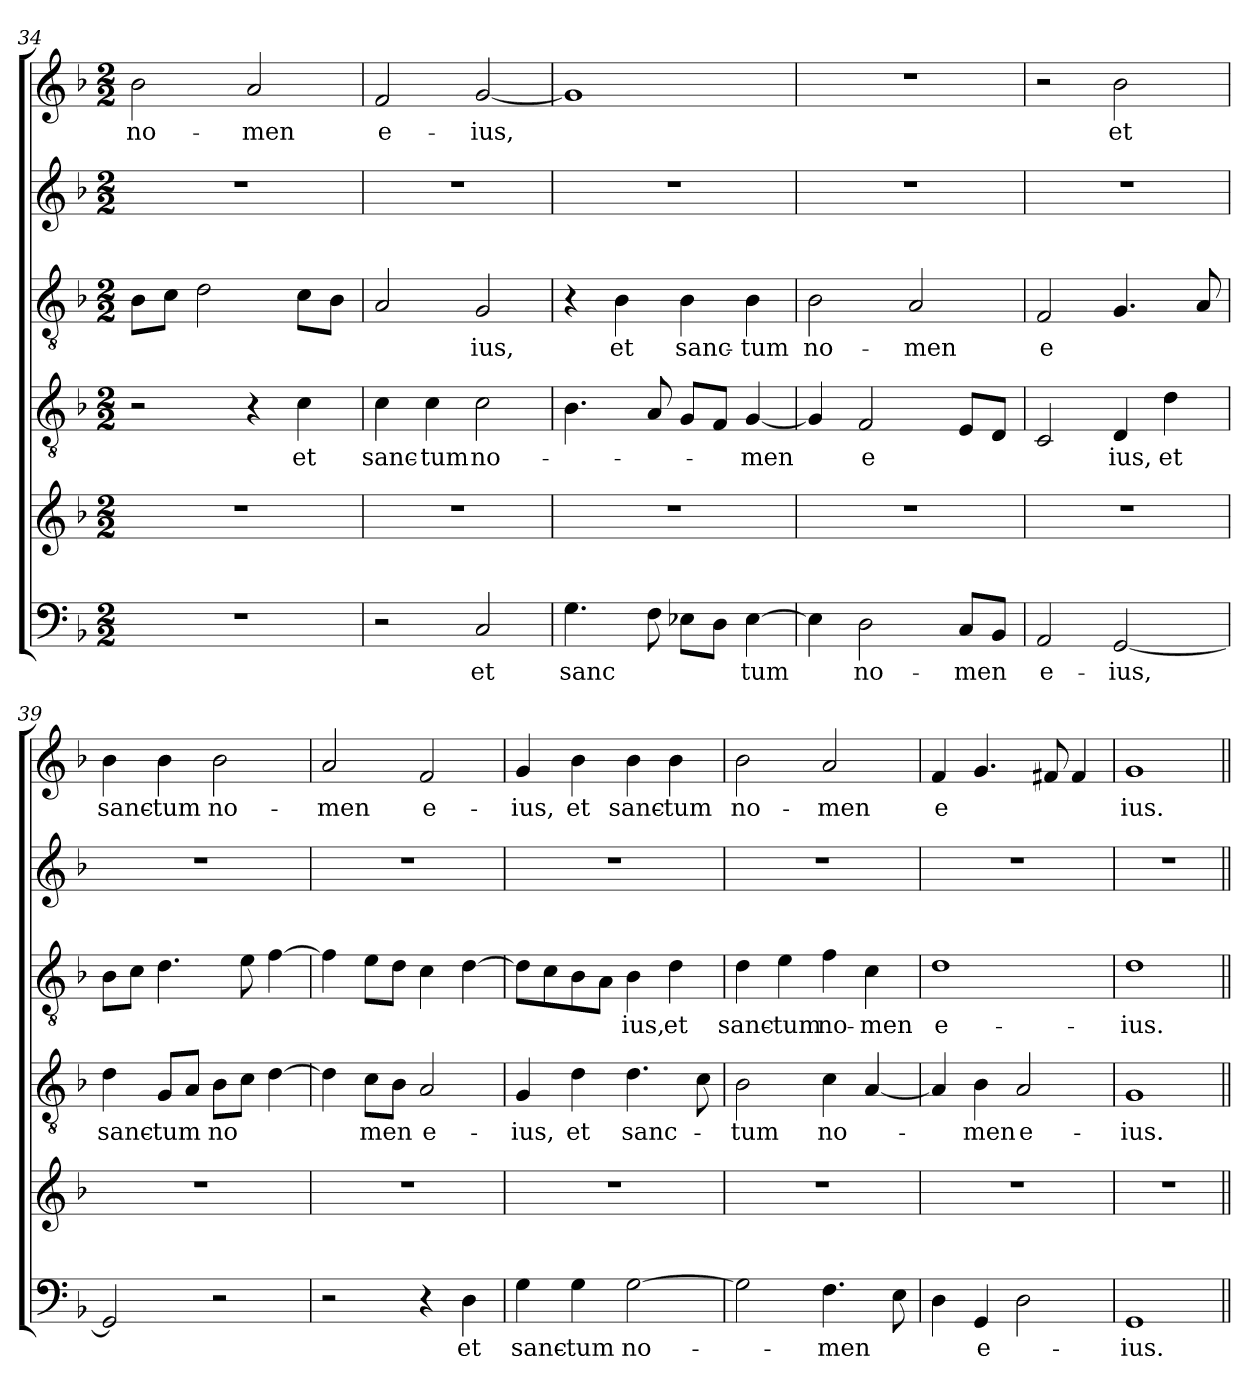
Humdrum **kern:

**kern	**text	**kern	**kern	**text	**kern	**text	**kern	**kern	**text
*part6	*part6	*part5	*part4	*part4	*part3	*part3	*part2	*part1	*part1
*staff6	*staff6	*staff5	*staff4	*staff4	*staff3	*staff3	*staff2	*staff1	*staff1
*clefF4	*	*clefG2	*clefGv2	*	*clefGv2	*	*clefG2	*clefG2	*
*k[b-]	*	*k[b-]	*k[b-]	*	*k[b-]	*	*k[b-]	*k[b-]	*
*F:	*	*F:	*F:	*	*F:	*	*F:	*F:	*
*M2/2	*	*M2/2	*M2/2	*	*M2/2	*	*M2/2	*M2/2	*
=34	=34	=34	=34	=34	=34	=34	=34	=34	=34
!	!	!	!	!	!	!	!	!	!LO:LY:b
1r	.	1r	2r	.	8B-\L	.	1r	2b-\	no-
.	.	.	.	.	8c\J	.	.	.	.
.	.	.	.	.	2d\	.	.	.	.
!	!	!	!	!	!	!	!	!	!LO:LY:b
.	.	.	4r	.	.	.	.	2a/	-men
!	!	!	!	!LO:LY:b	!	!	!	!	!
.	.	.	4c\	et	8c\L	.	.	.	.
.	.	.	.	.	8B-\J	.	.	.	.
=35	=35	=35	=35	=35	=35	=35	=35	=35	=35
!	!	!	!	!LO:LY:b	!	!	!	!	!LO:LY:b
2r	.	1r	4c\	sanc-	2A/	.	1r	2f/	e-
!	!	!	!	!LO:LY:b	!	!	!	!	!
.	.	.	4c\	-tum	.	.	.	.	.
!	!LO:LY:b	!	!	!LO:LY:b	!	!LO:LY:b	!	!	!LO:LY:b
2C/	et	.	2c\	no-	2G/	ius,	.	[2g/	-ius,
=36	=36	=36	=36	=36	=36	=36	=36	=36	=36
!	!LO:LY:b	!	!	!	!	!	!	!	!
4.G\	sanc	1r	4.B-\	.	4r	.	1r	1g]	.
!	!	!	!	!	!	!LO:LY:b	!	!	!
.	.	.	.	.	4B-\	et	.	.	.
8F\	.	.	8A/	.	.	.	.	.	.
!	!	!	!	!	!	!LO:LY:b	!	!	!
8E-\L	.	.	8G/L	.	4B-\	sanc-	.	.	.
8D\J	.	.	8F/J	.	.	.	.	.	.
!	!LO:LY:b	!	!	!LO:LY:b	!	!LO:LY:b	!	!	!
[4E-\	tum	.	[4G/	-men	4B-\	-tum	.	.	.
=37	=37	=37	=37	=37	=37	=37	=37	=37	=37
!	!	!	!	!	!	!LO:LY:b	!	!	!
4E-\]	.	1r	4G/]	.	2B-\	no-	1r	1r	.
!	!LO:LY:b	!	!	!LO:LY:b	!	!	!	!	!
2D\	no-	.	2F/	e	.	.	.	.	.
!	!	!	!	!	!	!LO:LY:b	!	!	!
.	.	.	.	.	2A/	-men	.	.	.
!	!LO:LY:b	!	!	!	!	!	!	!	!
8C/L	-men	.	8E/L	.	.	.	.	.	.
8BB-/J	.	.	8D/J	.	.	.	.	.	.
=38	=38	=38	=38	=38	=38	=38	=38	=38	=38
!	!LO:LY:b	!	!	!	!	!LO:LY:b	!	!	!
2AA/	e-	1r	2C/	.	2F/	e	1r	2r	.
!	!LO:LY:b	!	!	!LO:LY:b	!	!	!	!	!LO:LY:b
[2GG/	-ius,	.	4D/	ius,	4.G/	.	.	2b-\	et
!	!	!	!	!LO:LY:b	!	!	!	!	!
.	.	.	4d\	et	.	.	.	.	.
.	.	.	.	.	8A/	.	.	.	.
!!LO:PB:g=z
=39	=39	=39	=39	=39	=39	=39	=39	=39	=39
!	!	!	!	!LO:LY:b	!	!	!	!	!LO:LY:b
2GG/]	.	1r	4d\	sanc-	8B-\L	.	1r	4b-\	sanc-
.	.	.	.	.	8c\J	.	.	.	.
!	!	!	!	!LO:LY:b	!	!	!	!	!LO:LY:b
.	.	.	8G/L	-tum	4.d\	.	.	4b-\	-tum
.	.	.	8A/J	.	.	.	.	.	.
!	!	!	!	!LO:LY:b	!	!	!	!	!LO:LY:b
2r	.	.	8B-\L	no	.	.	.	2b-\	no-
.	.	.	8c\J	.	8e\	.	.	.	.
.	.	.	[4d\	.	[4f\	.	.	.	.
=40	=40	=40	=40	=40	=40	=40	=40	=40	=40
!	!	!	!	!	!	!	!	!	!LO:LY:b
2r	.	1r	4d\]	.	4f\]	.	1r	2a/	-men
!	!	!	!	!LO:LY:b	!	!	!	!	!
.	.	.	8c\L	men	8e\L	.	.	.	.
.	.	.	8B-\J	.	8d\J	.	.	.	.
!	!	!	!	!LO:LY:b	!	!	!	!	!LO:LY:b
4r	.	.	2A/	e-	4c\	.	.	2f/	e-
!	!LO:LY:b	!	!	!	!	!	!	!	!
4D\	et	.	.	.	[4d\	.	.	.	.
=41	=41	=41	=41	=41	=41	=41	=41	=41	=41
!	!LO:LY:b	!	!	!LO:LY:b	!	!	!	!	!LO:LY:b
4G\	sanc-	1r	4G/	-ius,	8d\L]	.	1r	4g/	-ius,
.	.	.	.	.	8c\	.	.	.	.
!	!LO:LY:b	!	!	!LO:LY:b	!	!	!	!	!LO:LY:b
4G\	-tum	.	4d\	et	8B-\	.	.	4b-\	et
.	.	.	.	.	8A\J	.	.	.	.
!	!LO:LY:b	!	!	!LO:LY:b	!	!LO:LY:b	!	!	!LO:LY:b
[2G\	no-	.	4.d\	sanc-	4B-\	ius,	.	4b-\	sanc-
!	!	!	!	!	!	!LO:LY:b	!	!	!LO:LY:b
.	.	.	.	.	4d\	et	.	4b-\	-tum
.	.	.	8c\	.	.	.	.	.	.
=42	=42	=42	=42	=42	=42	=42	=42	=42	=42
!	!	!	!	!LO:LY:b	!	!LO:LY:b	!	!	!LO:LY:b
2G\]	.	1r	2B-\	-tum	4d\	sanc-	1r	2b-\	no-
!	!	!	!	!	!	!LO:LY:b	!	!	!
.	.	.	.	.	4e\	-tum	.	.	.
!	!LO:LY:b	!	!	!LO:LY:b	!	!LO:LY:b	!	!	!LO:LY:b
4.F\	-men	.	4c\	no-	4f\	no-	.	2a/	-men
!	!	!	!	!	!	!LO:LY:b	!	!	!
.	.	.	[4A/	.	4c\	-men	.	.	.
8E\	.	.	.	.	.	.	.	.	.
=43	=43	=43	=43	=43	=43	=43	=43	=43	=43
!	!	!	!	!	!	!LO:LY:b	!	!	!LO:LY:b
4D\	.	1r	4A/]	.	1d	e-	1r	4f/	e
!	!LO:LY:b	!	!	!LO:LY:b	!	!	!	!	!
4GG/	e-	.	4B-\	-men	.	.	.	4.g/	.
!	!	!	!	!LO:LY:b	!	!	!	!	!
2D\	.	.	2A/	e-	.	.	.	.	.
.	.	.	.	.	.	.	.	8f#/	.
.	.	.	.	.	.	.	.	4f#/	.
=44	=44	=44	=44	=44	=44	=44	=44	=44	=44
!	!LO:LY:b	!	!	!LO:LY:b	!	!LO:LY:b	!	!	!LO:LY:b
1GG	-ius.	1r	1G	-ius.	1d	-ius.	1r	1g	ius.
=||	=||	=||	=||	=||	=||	=||	=||	=||	=||
*-	*-	*-	*-	*-	*-	*-	*-	*-	*-
